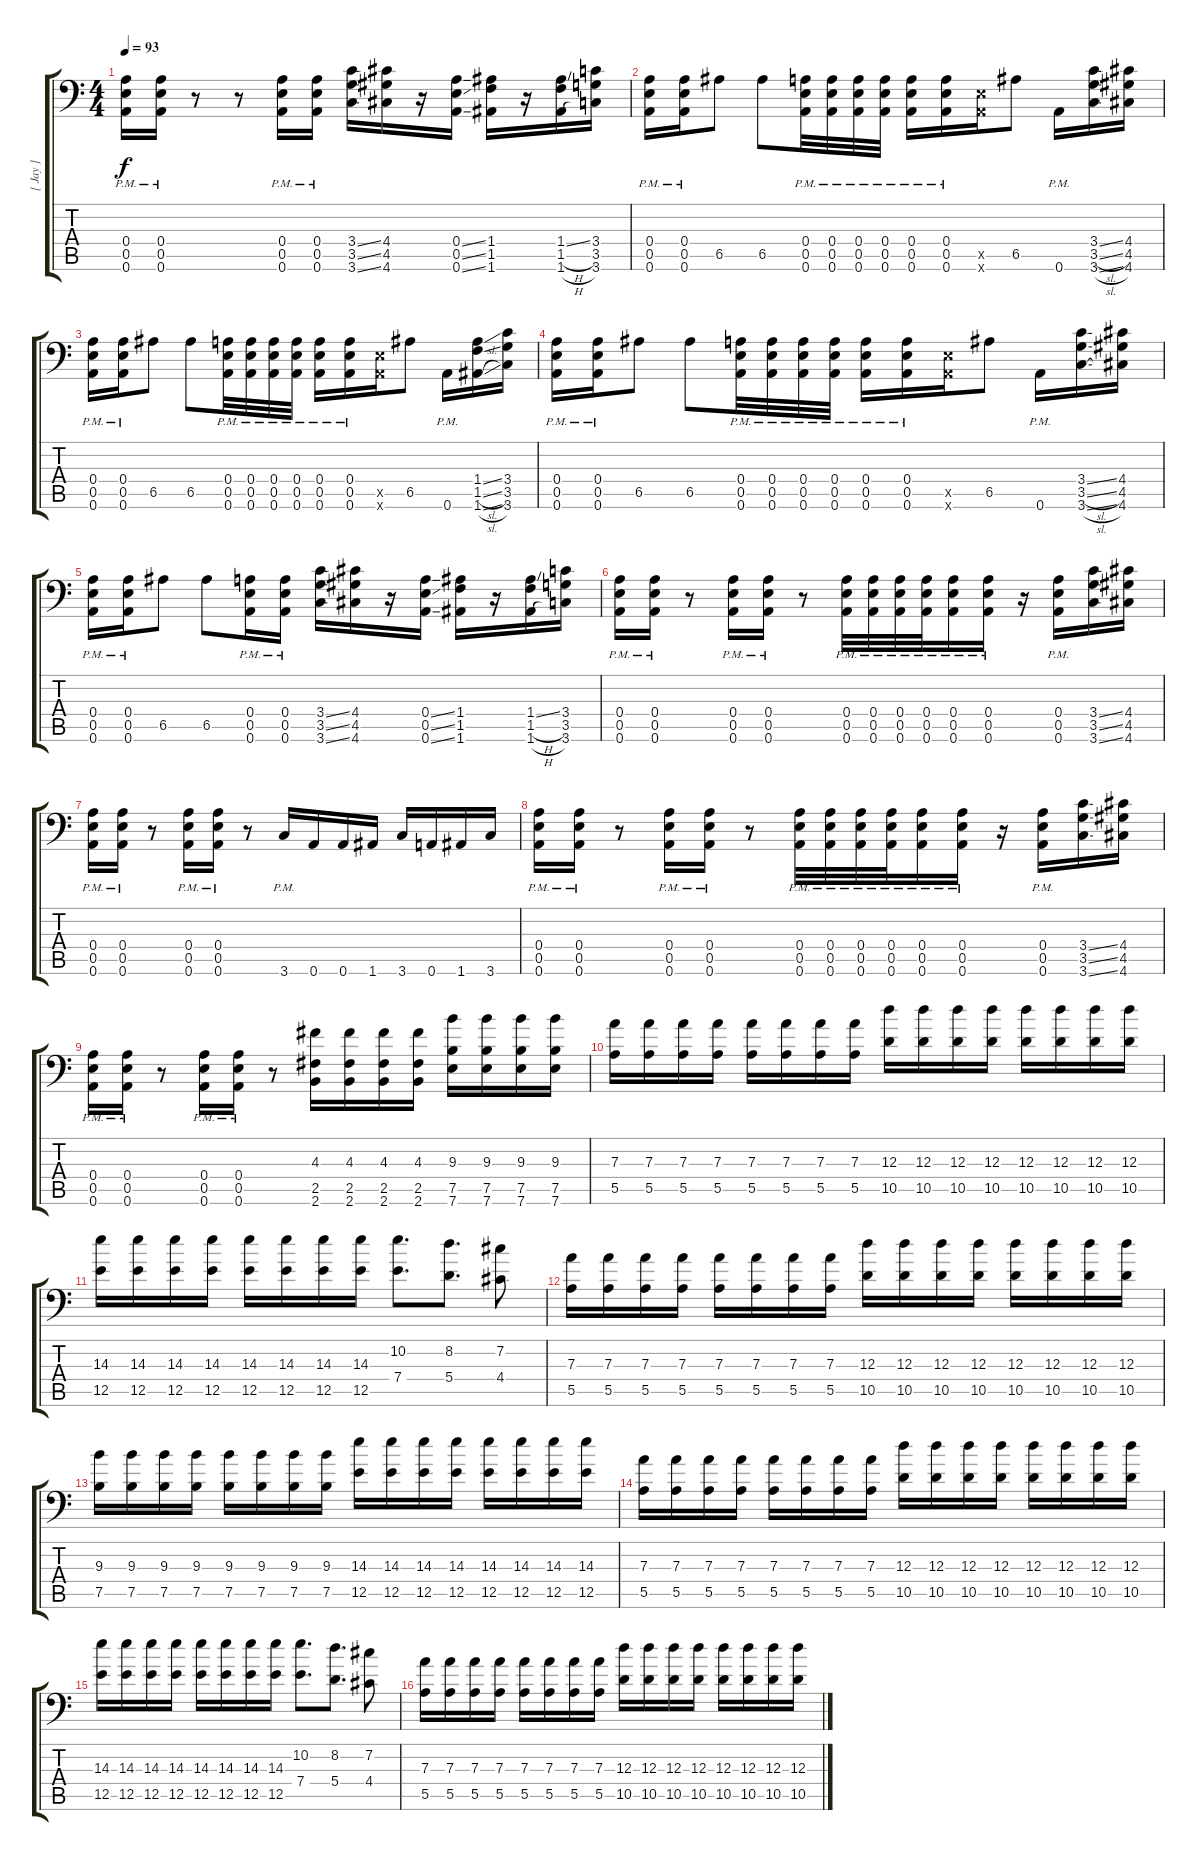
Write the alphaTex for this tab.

\track ("[ Jay ]" "[ Jay ]") {instrument distortionguitar}
\staff {score tabs}
\tuning (B3 Gb3 D3 A2 E2 A1) {hide}
\ts (4 4)
\tempo 93
\clef f4
\ks c
(0.4{pm} 0.5{pm} 0.6{pm}).16{dy f} (0.4{pm} 0.5{pm} 0.6{pm}).16 r.8 r.8 (0.4{pm} 0.5{pm} 0.6{pm}).16 (0.4{pm} 0.5{pm} 0.6{pm}).16 (3.4{ss} 3.5{ss} 3.6{ss}).16 (4.4 4.5 4.6).16 r.16 (0.4{ss} 0.5{ss} 0.6{ss}).16 (1.4 1.5 1.6).16 r.16 (1.4{ss} 1.5{h} 1.6{h}).16 (3.4 3.5 3.6).16 |
(0.4{pm} 0.5{pm} 0.6{pm}).16 (0.4{pm} 0.5{pm} 0.6{pm}).16 6.5.8 6.5.8 (0.4{pm} 0.5{pm} 0.6{pm}).32 (0.4{pm} 0.5{pm} 0.6{pm}).32 (0.4{pm} 0.5{pm} 0.6{pm}).32 (0.4{pm} 0.5{pm} 0.6{pm}).32 (0.4{pm} 0.5{pm} 0.6{pm}).16 (0.4{pm} 0.5{pm} 0.6{pm}).16 (0.5{x} 0.6{x}).16 6.5.8 0.6{pm}.16 (3.4{ss} 3.5{sl} 3.6{sl}).16 (4.4 4.5 4.6).16 |
(0.4{pm} 0.5{pm} 0.6{pm}).16 (0.4{pm} 0.5{pm} 0.6{pm}).16 6.5.8 6.5.8 (0.4{pm} 0.5{pm} 0.6{pm}).32 (0.4{pm} 0.5{pm} 0.6{pm}).32 (0.4{pm} 0.5{pm} 0.6{pm}).32 (0.4{pm} 0.5{pm} 0.6{pm}).32 (0.4{pm} 0.5{pm} 0.6{pm}).16 (0.4{pm} 0.5{pm} 0.6{pm}).16 (0.5{x} 0.6{x}).16 6.5.8 0.6{pm}.16 (1.4{ss} 1.5{sl} 1.6{sl}).16 (3.4 3.5 3.6).16 |
(0.4{pm} 0.5{pm} 0.6{pm}).16 (0.4{pm} 0.5{pm} 0.6{pm}).16 6.5.8 6.5.8 (0.4{pm} 0.5{pm} 0.6{pm}).32 (0.4{pm} 0.5{pm} 0.6{pm}).32 (0.4{pm} 0.5{pm} 0.6{pm}).32 (0.4{pm} 0.5{pm} 0.6{pm}).32 (0.4{pm} 0.5{pm} 0.6{pm}).16 (0.4{pm} 0.5{pm} 0.6{pm}).16 (0.5{x} 0.6{x}).16 6.5.8 0.6{pm}.16 (3.4{ss} 3.5{sl} 3.6{sl}).16 (4.4 4.5 4.6).16 |
(0.4{pm} 0.5{pm} 0.6{pm}).16 (0.4{pm} 0.5{pm} 0.6{pm}).16 6.5.8 6.5.8 (0.4{pm} 0.5{pm} 0.6{pm}).16 (0.4{pm} 0.5{pm} 0.6{pm}).16 (3.4{ss} 3.5{ss} 3.6{ss}).16 (4.4 4.5 4.6).16 r.16 (0.4{ss} 0.5{ss} 0.6{ss}).16 (1.4 1.5 1.6).16 r.16 (1.4{ss} 1.5{h} 1.6{h}).16 (3.4 3.5 3.6).16 |
(0.4{pm} 0.5{pm} 0.6{pm}).16 (0.4{pm} 0.5{pm} 0.6{pm}).16 r.8 (0.4{pm} 0.5{pm} 0.6{pm}).16 (0.4{pm} 0.5{pm} 0.6{pm}).16 r.8 (0.4{pm} 0.5{pm} 0.6{pm}).32 (0.4{pm} 0.5{pm} 0.6{pm}).32 (0.4{pm} 0.5{pm} 0.6{pm}).32 (0.4{pm} 0.5{pm} 0.6{pm}).32 (0.4{pm} 0.5{pm} 0.6{pm}).16 (0.4{pm} 0.5{pm} 0.6{pm}).16 r.16 (0.4{pm} 0.5 0.6{pm}).16 (3.4{ss} 3.5{ss} 3.6{ss}).16 (4.4 4.5 4.6).16 |
(0.4{pm} 0.5{pm} 0.6{pm}).16 (0.4{pm} 0.5{pm} 0.6{pm}).16 r.8 (0.4{pm} 0.5{pm} 0.6{pm}).16 (0.4{pm} 0.5{pm} 0.6{pm}).16 r.8 3.6{pm}.16 0.6.16 0.6.16 1.6.16 3.6.16 0.6.16 1.6.16 3.6.16 |
(0.4{pm} 0.5{pm} 0.6{pm}).16 (0.4{pm} 0.5{pm} 0.6{pm}).16 r.8 (0.4{pm} 0.5{pm} 0.6{pm}).16 (0.4{pm} 0.5{pm} 0.6{pm}).16 r.8 (0.4{pm} 0.5{pm} 0.6{pm}).32 (0.4{pm} 0.5{pm} 0.6{pm}).32 (0.4{pm} 0.5{pm} 0.6{pm}).32 (0.4{pm} 0.5{pm} 0.6{pm}).32 (0.4{pm} 0.5{pm} 0.6{pm}).16 (0.4{pm} 0.5{pm} 0.6{pm}).16 r.16 (0.4{pm} 0.5 0.6{pm}).16 (3.4{ss} 3.5{ss} 3.6{ss}).16 (4.4 4.5 4.6).16 |
(0.4{pm} 0.5{pm} 0.6{pm}).16 (0.4{pm} 0.5{pm} 0.6{pm}).16 r.8 (0.4{pm} 0.5{pm} 0.6{pm}).16 (0.4{pm} 0.5{pm} 0.6{pm}).16 r.8 (4.3 2.5 2.6).16 (4.3 2.5 2.6).16 (4.3 2.5 2.6).16 (4.3 2.5 2.6).16 (9.3 7.5 7.6).16 (9.3 7.5 7.6).16 (9.3 7.5 7.6).16 (9.3 7.5 7.6).16 |
(7.3 5.5).16 (7.3 5.5).16 (7.3 5.5).16 (7.3 5.5).16 (7.3 5.5).16 (7.3 5.5).16 (7.3 5.5).16 (7.3 5.5).16 (12.3 10.5).16 (12.3 10.5).16 (12.3 10.5).16 (12.3 10.5).16 (12.3 10.5).16 (12.3 10.5).16 (12.3 10.5).16 (12.3 10.5).16 |
(14.3 12.5).16 (14.3 12.5).16 (14.3 12.5).16 (14.3 12.5).16 (14.3 12.5).16 (14.3 12.5).16 (14.3 12.5).16 (14.3 12.5).16 (10.2 7.4).8{d} (8.2 5.4).8{d} (7.2 4.4).8 |
(7.3 5.5).16 (7.3 5.5).16 (7.3 5.5).16 (7.3 5.5).16 (7.3 5.5).16 (7.3 5.5).16 (7.3 5.5).16 (7.3 5.5).16 (12.3 10.5).16 (12.3 10.5).16 (12.3 10.5).16 (12.3 10.5).16 (12.3 10.5).16 (12.3 10.5).16 (12.3 10.5).16 (12.3 10.5).16 |
(9.3 7.5).16 (9.3 7.5).16 (9.3 7.5).16 (9.3 7.5).16 (9.3 7.5).16 (9.3 7.5).16 (9.3 7.5).16 (9.3 7.5).16 (14.3 12.5).16 (14.3 12.5).16 (14.3 12.5).16 (14.3 12.5).16 (14.3 12.5).16 (14.3 12.5).16 (14.3 12.5).16 (14.3 12.5).16 |
(7.3 5.5).16 (7.3 5.5).16 (7.3 5.5).16 (7.3 5.5).16 (7.3 5.5).16 (7.3 5.5).16 (7.3 5.5).16 (7.3 5.5).16 (12.3 10.5).16 (12.3 10.5).16 (12.3 10.5).16 (12.3 10.5).16 (12.3 10.5).16 (12.3 10.5).16 (12.3 10.5).16 (12.3 10.5).16 |
(14.3 12.5).16 (14.3 12.5).16 (14.3 12.5).16 (14.3 12.5).16 (14.3 12.5).16 (14.3 12.5).16 (14.3 12.5).16 (14.3 12.5).16 (10.2 7.4).8{d} (8.2 5.4).8{d} (7.2 4.4).8 |
(7.3 5.5).16 (7.3 5.5).16 (7.3 5.5).16 (7.3 5.5).16 (7.3 5.5).16 (7.3 5.5).16 (7.3 5.5).16 (7.3 5.5).16 (12.3 10.5).16 (12.3 10.5).16 (12.3 10.5).16 (12.3 10.5).16 (12.3 10.5).16 (12.3 10.5).16 (12.3 10.5).16 (12.3 10.5).16
